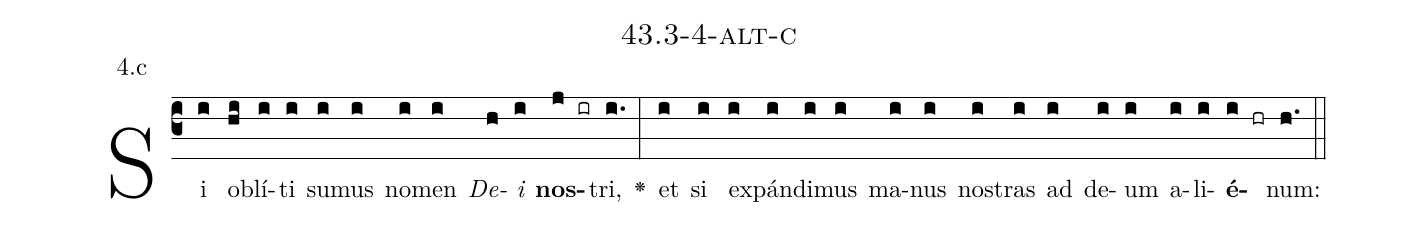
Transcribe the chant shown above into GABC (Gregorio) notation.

name: 43.3-4-alt-c;
annotation: 4.c;
%%
(c3)Si(i) ob(hi)lí(i)ti(i) su(i)mus(i) no(i)men(i) <i>De</i>(h)<i>i</i>(i) <b>nos</b>(j ir)tri,(i.) <v>\greheightstar</v>(:) et(i) si(i) ex(i)pán(i)di(i)mus(i) ma(i)nus(i) nos(i)tras(i) ad(i) de(i)um(i) a(i)li(i)<b>é</b>(i hr)num:(h.) (::)


%E(i) u(i) o(i) u(i) a(i) e.(h.) (::)
